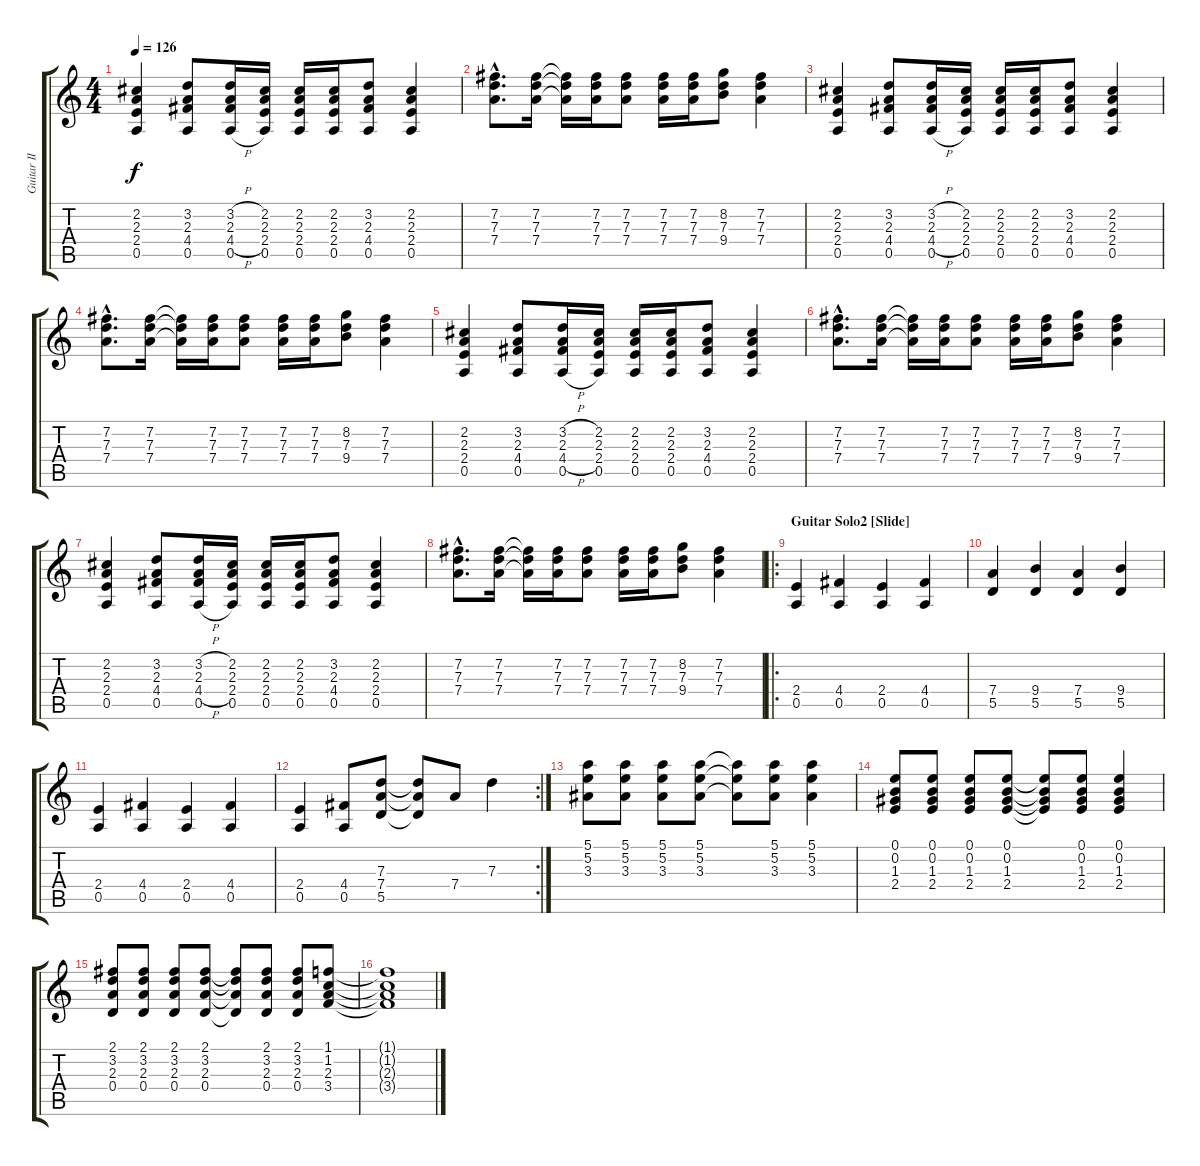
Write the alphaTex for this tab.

\track ("Guitar II" "Guitar II") {instrument distortionguitar}
\staff {score tabs}
\tuning (E4 B3 G3 D3 A2 E2) {hide}
\ts (4 4)
\tempo 126
\clef g2
\ks c
(2.2 2.3 2.4 0.5).4{dy f} (3.2 2.3 4.4 0.5).8 (3.2{h} 2.3{h} 4.4{h} 0.5{h}).16 (2.2 2.3 2.4 0.5).16 (2.2 2.3 2.4 0.5).16 (2.2 2.3 2.4 0.5).16 (3.2 2.3 4.4 0.5).8 (2.2 2.3 2.4 0.5).4 |
(7.2{hac} 7.3{hac} 7.4{hac}).8{d} (7.2 7.3 7.4).16 (7.2{t} 7.3{t} 7.4{t}).16 (7.2 7.3 7.4).16 (7.2 7.3 7.4).8 (7.2 7.3 7.4).16 (7.2 7.3 7.4).16 (8.2 7.3 9.4).8 (7.2 7.3 7.4).4 |
(2.2 2.3 2.4 0.5).4 (3.2 2.3 4.4 0.5).8 (3.2{h} 2.3{h} 4.4{h} 0.5{h}).16 (2.2 2.3 2.4 0.5).16 (2.2 2.3 2.4 0.5).16 (2.2 2.3 2.4 0.5).16 (3.2 2.3 4.4 0.5).8 (2.2 2.3 2.4 0.5).4 |
(7.2{hac} 7.3{hac} 7.4{hac}).8{d} (7.2 7.3 7.4).16 (7.2{t} 7.3{t} 7.4{t}).16 (7.2 7.3 7.4).16 (7.2 7.3 7.4).8 (7.2 7.3 7.4).16 (7.2 7.3 7.4).16 (8.2 7.3 9.4).8 (7.2 7.3 7.4).4 |
(2.2 2.3 2.4 0.5).4 (3.2 2.3 4.4 0.5).8 (3.2{h} 2.3{h} 4.4{h} 0.5{h}).16 (2.2 2.3 2.4 0.5).16 (2.2 2.3 2.4 0.5).16 (2.2 2.3 2.4 0.5).16 (3.2 2.3 4.4 0.5).8 (2.2 2.3 2.4 0.5).4 |
(7.2{hac} 7.3{hac} 7.4{hac}).8{d} (7.2 7.3 7.4).16 (7.2{t} 7.3{t} 7.4{t}).16 (7.2 7.3 7.4).16 (7.2 7.3 7.4).8 (7.2 7.3 7.4).16 (7.2 7.3 7.4).16 (8.2 7.3 9.4).8 (7.2 7.3 7.4).4 |
(2.2 2.3 2.4 0.5).4 (3.2 2.3 4.4 0.5).8 (3.2{h} 2.3{h} 4.4{h} 0.5{h}).16 (2.2 2.3 2.4 0.5).16 (2.2 2.3 2.4 0.5).16 (2.2 2.3 2.4 0.5).16 (3.2 2.3 4.4 0.5).8 (2.2 2.3 2.4 0.5).4 |
(7.2{hac} 7.3{hac} 7.4{hac}).8{d} (7.2 7.3 7.4).16 (7.2{t} 7.3{t} 7.4{t}).16 (7.2 7.3 7.4).16 (7.2 7.3 7.4).8 (7.2 7.3 7.4).16 (7.2 7.3 7.4).16 (8.2 7.3 9.4).8 (7.2 7.3 7.4).4 |
\ro
\section ("" "Guitar Solo2 [Slide]")
(2.4 0.5).4 (4.4 0.5).4 (2.4 0.5).4 (4.4 0.5).4 |
(7.4 5.5).4 (9.4 5.5).4 (7.4 5.5).4 (9.4 5.5).4 |
(2.4 0.5).4 (4.4 0.5).4 (2.4 0.5).4 (4.4 0.5).4 |
\rc 2
(2.4 0.5).4 (4.4 0.5).8 (7.3 7.4 5.5).8 (7.3{t} 7.4{t} 5.5{t}).8 7.4.8 7.3.4 |
(5.1 5.2 3.3).8 (5.1 5.2 3.3).8 (5.1 5.2 3.3).8 (5.1 5.2 3.3).8 (5.1{t} 5.2{t} 3.3{t}).8 (5.1 5.2 3.3).8 (5.1 5.2 3.3).4 |
(0.1 0.2 1.3 2.4).8 (0.1 0.2 1.3 2.4).8 (0.1 0.2 1.3 2.4).8 (0.1 0.2 1.3 2.4).8 (0.1{t} 0.2{t} 1.3{t} 2.4{t}).8 (0.1 0.2 1.3 2.4).8 (0.1 0.2 1.3 2.4).4 |
(2.1 3.2 2.3 0.4).8 (2.1 3.2 2.3 0.4).8 (2.1 3.2 2.3 0.4).8 (2.1 3.2 2.3 0.4).8 (2.1{t} 3.2{t} 2.3{t} 0.4{t}).8 (2.1 3.2 2.3 0.4).8 (2.1 3.2 2.3 0.4).8 (1.1 1.2 2.3 3.4).8 |
(1.1{t} 1.2{t} 2.3{t} 3.4{t}).1
